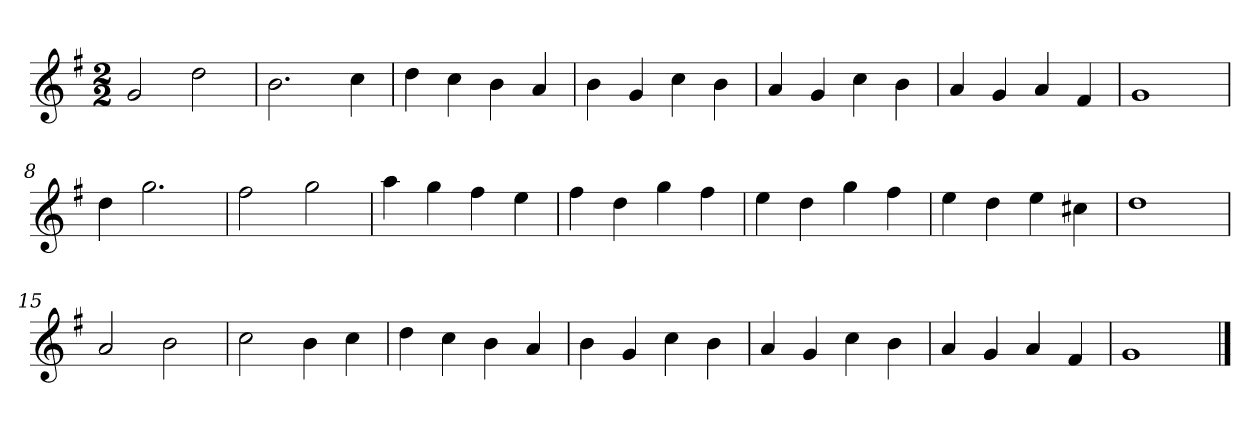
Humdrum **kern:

**kern
*part1
*staff1
*k[f#]
*M2/2
*MM120
=1
2g
2dd
=2
2.b
4cc
=3
4dd
4cc
4b
4a
=4
4b
4g
4cc
4b
=5
4a
4g
4cc
4b
=6
4a
4g
4a
4f#
=7
1g
=8
4dd
2.gg
=9
2ff#
2gg
=10
4aa
4gg
4ff#
4ee
=11
4ff#
4dd
4gg
4ff#
=12
4ee
4dd
4gg
4ff#
=13
4ee
4dd
4ee
4cc#X
=14
1dd
=15
2a
2b
=16
2cc
4b
4cc
=17
4dd
4cc
4b
4a
=18
4b
4g
4cc
4b
=19
4a
4g
4cc
4b
=20
4a
4g
4a
4f#
=21
1g
==
*-
